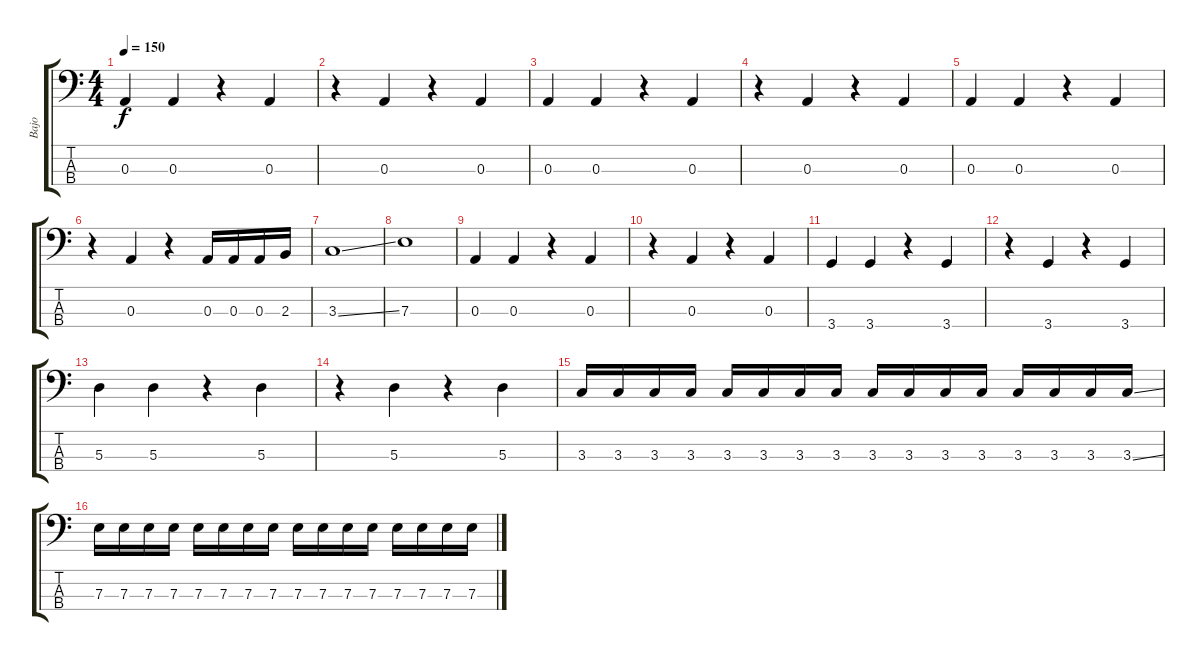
\track ("Bajo" "Bajo") {instrument electricbassfinger}
\staff {score tabs}
\tuning (G2 D2 A1 E1) {hide}
\ts (4 4)
\tempo 150
\clef f4
\ks c
0.3.4{dy f instrument electricbassfinger} 0.3.4 r.4 0.3.4 |
r.4 0.3.4 r.4 0.3.4 |
0.3.4 0.3.4 r.4 0.3.4 |
r.4 0.3.4 r.4 0.3.4 |
0.3.4 0.3.4 r.4 0.3.4 |
r.4 0.3.4 r.4 0.3.16 0.3.16 0.3.16 2.3.16 |
3.3{ss}.1 |
7.3.1 |
0.3.4 0.3.4 r.4 0.3.4 |
r.4 0.3.4 r.4 0.3.4 |
3.4.4 3.4.4 r.4 3.4.4 |
r.4 3.4.4 r.4 3.4.4 |
5.3.4 5.3.4 r.4 5.3.4 |
r.4 5.3.4 r.4 5.3.4 |
3.3.16 3.3.16 3.3.16 3.3.16 3.3.16 3.3.16 3.3.16 3.3.16 3.3.16 3.3.16 3.3.16 3.3.16 3.3.16 3.3.16 3.3.16 3.3{ss}.16 |
7.3.16 7.3.16 7.3.16 7.3.16 7.3.16 7.3.16 7.3.16 7.3.16 7.3.16 7.3.16 7.3.16 7.3.16 7.3.16 7.3.16 7.3.16 7.3.16
